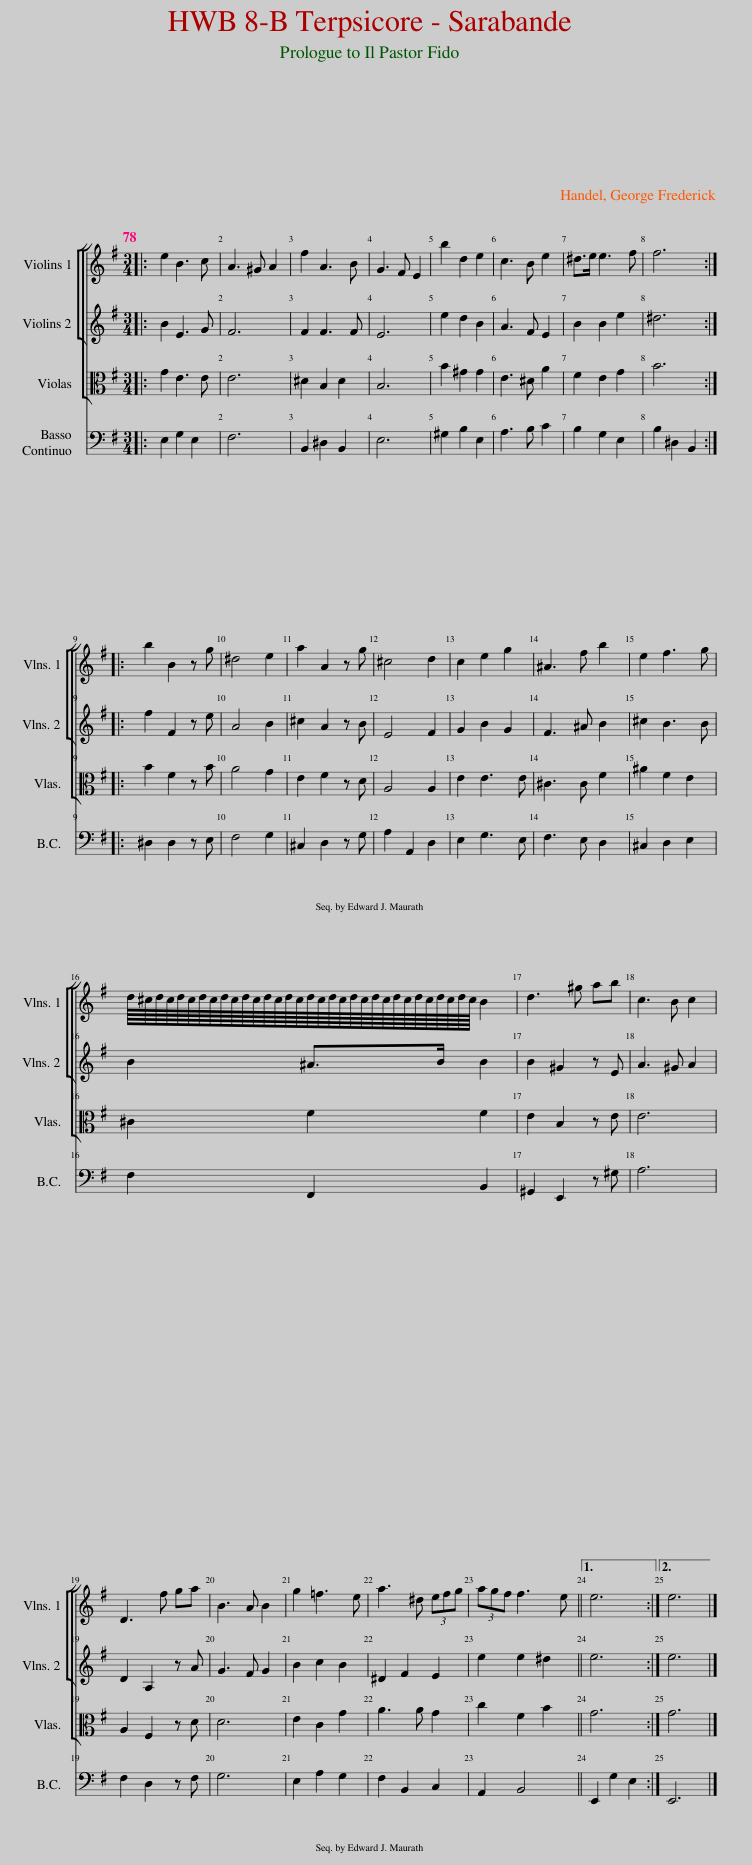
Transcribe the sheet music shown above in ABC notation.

X:1
%%score [ [ 1 2 ] 3 4 ] { 5 | 6 } 7
L:1/8
Q:1/4=78
M:3/4
I:linebreak $
K:G
V:1 treble
V:2 treble
V:3 alto
V:4 bass-8
V:5 treble
V:6 bass
V:7 bass
V:1
|: e2 B3 c | A3 ^G A2 | f2 A3 B | G3 F E2 | b2 d2 e2 | %5
 c3 B e2 | ^d>e e3 f | f6 ::$ b2 B2 z g | ^d4 e2 | %10
 a2 A2 z g | ^c4 d2 | c2 e2 g2 | ^A3 f b2 | e2 f3 g |$ %15
 d/8^c/8d/8c/8d/8c/8d/8c/8d/8c/8d/8c/8d/8c/8d/8c/8d/8c/8d/8c/8d/8c/8d/8c/8d/8c/8d/8c/8d/8c/8d/8c/8 B2 | d3 ^g ab | c3 B c2 |$ D3 f ga | B3 A B2 | %20
 g2 =f3 e | a3 ^d (3efg | (3agf f3 e ||1 e6 :|2 e6 |] %25
V:2
|: B2 E3 G | F6 | F2 F3 F | E6 | e2 d2 B2 | %5
 A3 F E2 | B2 B2 e2 | ^d6 ::$ f2 F2 z e | A4 B2 | %10
 ^c2 A2 z B | E4 F2 | G2 B2 G2 | F3 ^A B2 | ^c2 B3 B |$ %15
 B2 ^A>B B2 | B2 ^G2 z E | A3 ^G A2 |$ D2 A,2 z A | G3 F G2 | %20
 B2 c2 B2 | ^D2 F2 E2 | e2 e2 ^d2 ||1 e6 :|2 e6 |] %25
V:3
|: G2 E3 E | E6 | ^D2 B,2 D2 | B,6 | B2 ^G2 G2 | %5
 E3 ^D A2 | F2 E2 G2 | B6 ::$ B2 F2 z B | A4 G2 | %10
 E2 F2 z D | A,4 A,2 | E2 E3 E | ^C3 C F2 | ^A2 F2 E2 |$ %15
 ^C2 F2 F2 | E2 B,2 z E | E6 |$ A,2 F,2 z D | D6 | %20
 E2 C2 G2 | A3 A G2 | c2 F2 B2 ||1 G6 :|2 G6 |] %25
V:4
|: E,2 G,2 E,2 | F,6 | B,,2 ^D,2 B,,2 | E,6 | ^G,2 B,2 E,2 | %5
 A,3 B, C2 | B,2 G,2 E,2 | B,2 ^D,2 B,,2 ::$ ^D,2 D,2 z E, | F,4 G,2 | %10
 ^C,2 D,2 z G, | A,2 A,,2 D,2 | E,2 G,3 E, | F,3 E, D,2 | ^C,2 D,2 E,2 |$ %15
 F,2 F,,2 B,,2 | ^G,,2 E,,2 z ^G, | A,6 |$ F,2 D,2 z F, | G,6 | %20
 E,2 A,2 G,2 | F,2 B,,2 C,2 | A,,2 B,,4 ||1 E,,2 G,2 E,2 :|2 E,,6 |] %25
V:5
|: [G,B,E]2 [B,EG]2 [G,B,E]2 | [A,CEF]3 z z2 | [F,B,^D]2 [F,A,B,D]2 z2 | [G,B,E]6 | [B,E^G]2 [DGB]2 [^G,B,E]2 | %5
 [A,CE]2 z z [EAc]2 | [FB]2 [B,EG]2 E2 | [B,^DF]2 [F,B,D]2 [^D,F,B,]2 ::$ [F,B,^D]2 [F,B,D]2 z E | [A,^DF]4 [B,EG]2 | %10
 [A,^CE]2 [F,A,D]2 z G | [^CEA]2 [A,CE]2 [F,A,D]2 | [G,CE]2 [EG]3 E | [F,^A,^CF]3 E [F,B,D]2 | [^A,^CE]2 [F,B,D]2 E2 |$ %15
 [B,^CF]2 [F,^A,]2 [F,B,]2 | [^G,B,DE]2 [E,G,B,E]2 z ^G | [CEA]2 z4 |$ [A,DF]2 [F,A,D]2 z F | [B,DG]2 z4 | %20
 [G,B,E]2 [C=FA]2 [B,G]2 | [A,^DF]2 [F,B,]2 [G,CE]2 | [A,CE]2 B,2 z2 ||1 [E,G,E]2 [EG]2 [G,E]2 :|2 [G,B,E]6 |] %25
V:6
|: E,2 G,2 E,2 | F,6 | B,,2 ^D,2 B,,2 | E,6 | ^G,2 B,2 E,2 | %5
 A,3 B, C2 | B,2 G,2 E,2 | B,2 ^D,2 B,,2 ::$ ^D,2 D,2 z E, | F,4 G,2 | %10
 ^C,2 D,2 z G, | A,2 A,,2 D,2 | E,2 G,3 E, | F,3 E, D,2 | ^C,2 D,2 E,2 |$ %15
 F,2 F,,2 B,,2 | ^G,,2 E,,2 z ^G, | A,6 |$ F,2 D,2 z F, | G,6 | %20
 E,2 A,2 G,2 | F,2 B,,2 C,2 | A,,2 B,,4 ||1 E,,2 G,2 E,2 :|2 E,,6 |] %25
V:7
|: E,2 G,2 E,2 | F,6 | B,,2 ^D,2 B,,2 | E,6 | ^G,2 B,2 E,2 | %5
 A,3 B, C2 | B,2 G,2 E,2 | B,2 ^D,2 B,,2 ::$ ^D,2 D,2 z E, | F,4 G,2 | %10
 ^C,2 D,2 z G, | A,2 A,,2 D,2 | E,2 G,3 E, | F,3 E, D,2 | ^C,2 D,2 E,2 |$ %15
 F,2 F,,2 B,,2 | ^G,,2 E,,2 z ^G, | A,6 |$ F,2 D,2 z F, | G,6 | %20
 E,2 A,2 G,2 | F,2 B,,2 C,2 | A,,2 B,,4 ||1 E,,2 G,2 E,2 :|2 E,,6 |] %25
